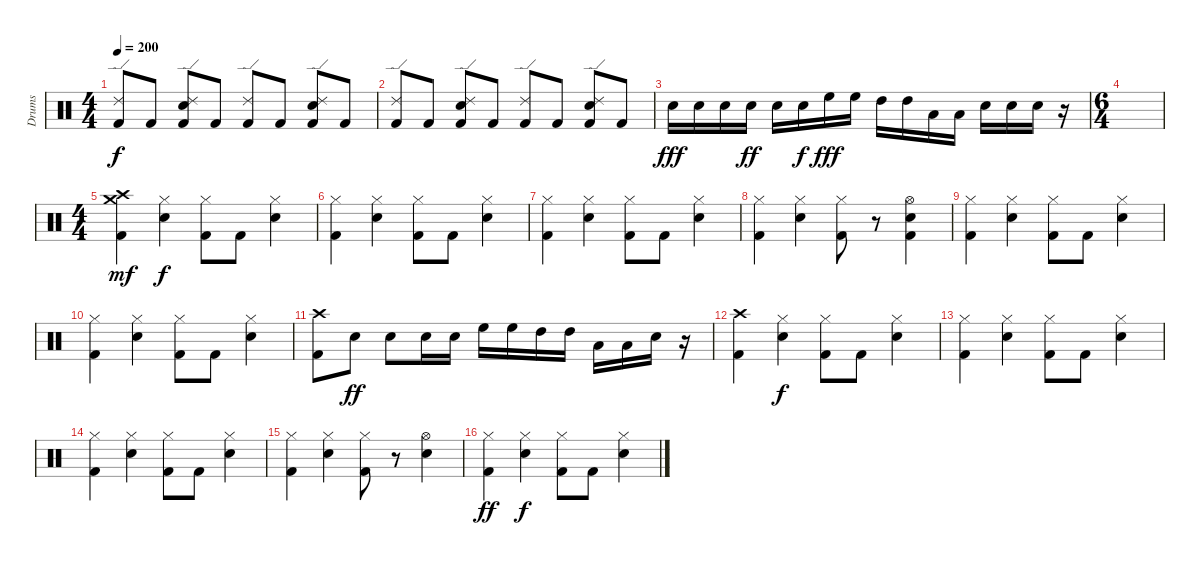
\track ("Drums" "Drums") {instrument percussion}
\staff {score}
\articulation defaults
\ts (4 4)
\tempo 200
\clef neutral
\ks c
("Ride (edge) 2" "Kick (hit) 2").8{dy f} "Kick (hit) 2".8 ("Ride (edge) 2" "Snare (hit) 2" "Kick (hit) 2").8 "Kick (hit) 2".8 ("Ride (edge) 2" "Kick (hit) 2").8 "Kick (hit) 2".8 ("Ride (edge) 2" "Snare (hit) 2" "Kick (hit) 2").8 "Kick (hit) 2".8 |
("Ride (edge) 2" "Kick (hit) 2").8 "Kick (hit) 2".8 ("Ride (edge) 2" "Snare (hit) 2" "Kick (hit) 2").8 "Kick (hit) 2".8 ("Ride (edge) 2" "Kick (hit) 2").8 "Kick (hit) 2".8 ("Ride (edge) 2" "Snare (hit) 2" "Kick (hit) 2").8 "Kick (hit) 2".8 |
"Snare (hit) 2".16{dy fff} "Snare (hit) 2".16 "Snare (hit) 2".16 "Snare (hit) 2".16{dy ff} "Snare (hit) 2".16 "Snare (hit) 2".16{dy f} "High Floor Tom (hit)".16{dy fff} "High Floor Tom (hit)".16 "High Tom (hit)".16 "High Tom (hit)".16 "Low Tom (hit)".16 "Low Tom (hit)".16 "Snare (hit) 2".16 "Snare (hit) 2".16 "Snare (hit) 2".16 r.16 |
\ts (6 4)
|
\ts (4 4)
("Crash high (hit)" "Crash medium (hit)" "Kick (hit) 2").4{dy mf} ("Hi-Hat (closed)" "Snare (hit) 2").4{dy f} ("Hi-Hat (closed)" "Kick (hit) 2").8 "Kick (hit) 2".8 ("Hi-Hat (closed)" "Snare (hit) 2").4 |
("Hi-Hat (closed)" "Kick (hit) 2").4 ("Hi-Hat (closed)" "Snare (hit) 2").4 ("Hi-Hat (closed)" "Kick (hit) 2").8 "Kick (hit) 2".8 ("Hi-Hat (closed)" "Snare (hit) 2").4 |
("Hi-Hat (closed)" "Kick (hit) 2").4 ("Hi-Hat (closed)" "Snare (hit) 2").4 ("Hi-Hat (closed)" "Kick (hit) 2").8 "Kick (hit) 2".8 ("Hi-Hat (closed)" "Snare (hit) 2").4 |
("Hi-Hat (closed)" "Kick (hit) 2").4 ("Hi-Hat (closed)" "Snare (hit) 2").4 ("Hi-Hat (closed)" "Kick (hit) 2").8 r.8 ("Hi-Hat (open)" "Snare (hit) 2" "Kick (hit) 2").4 |
("Hi-Hat (closed)" "Kick (hit) 2").4 ("Hi-Hat (closed)" "Snare (hit) 2").4 ("Hi-Hat (closed)" "Kick (hit) 2").8 "Kick (hit) 2".8 ("Hi-Hat (closed)" "Snare (hit) 2").4 |
("Hi-Hat (closed)" "Kick (hit) 2").4 ("Hi-Hat (closed)" "Snare (hit) 2").4 ("Hi-Hat (closed)" "Kick (hit) 2").8 "Kick (hit) 2".8 ("Hi-Hat (closed)" "Snare (hit) 2").4 |
("Crash high (hit)" "Kick (hit) 2").8 "Snare (hit) 2".8{dy ff} "Snare (hit) 2".8 "Snare (hit) 2".16 "Snare (hit) 2".16 "High Floor Tom (hit)".16 "High Floor Tom (hit)".16 "High Tom (hit)".16 "High Tom (hit)".16 "Low Tom (hit)".16 "Low Tom (hit)".16 "Snare (hit) 2".16 r.16 |
("Crash high (hit)" "Kick (hit) 2").4 ("Hi-Hat (closed)" "Snare (hit) 2").4{dy f} ("Hi-Hat (closed)" "Kick (hit) 2").8 "Kick (hit) 2".8 ("Hi-Hat (closed)" "Snare (hit) 2").4 |
("Hi-Hat (closed)" "Kick (hit) 2").4 ("Hi-Hat (closed)" "Snare (hit) 2").4 ("Hi-Hat (closed)" "Kick (hit) 2").8 "Kick (hit) 2".8 ("Hi-Hat (closed)" "Snare (hit) 2").4 |
("Hi-Hat (closed)" "Kick (hit) 2").4 ("Hi-Hat (closed)" "Snare (hit) 2").4 ("Hi-Hat (closed)" "Kick (hit) 2").8 "Kick (hit) 2".8 ("Hi-Hat (closed)" "Snare (hit) 2").4 |
("Hi-Hat (closed)" "Kick (hit) 2").4 ("Hi-Hat (closed)" "Snare (hit) 2").4 ("Hi-Hat (closed)" "Kick (hit) 2").8 r.8 ("Hi-Hat (open)" "Snare (hit) 2").4 |
("Hi-Hat (closed)" "Kick (hit) 2").4{dy ff} ("Hi-Hat (closed)" "Snare (hit) 2").4{dy f} ("Hi-Hat (closed)" "Kick (hit) 2").8 "Kick (hit) 2".8 ("Hi-Hat (closed)" "Snare (hit) 2").4
